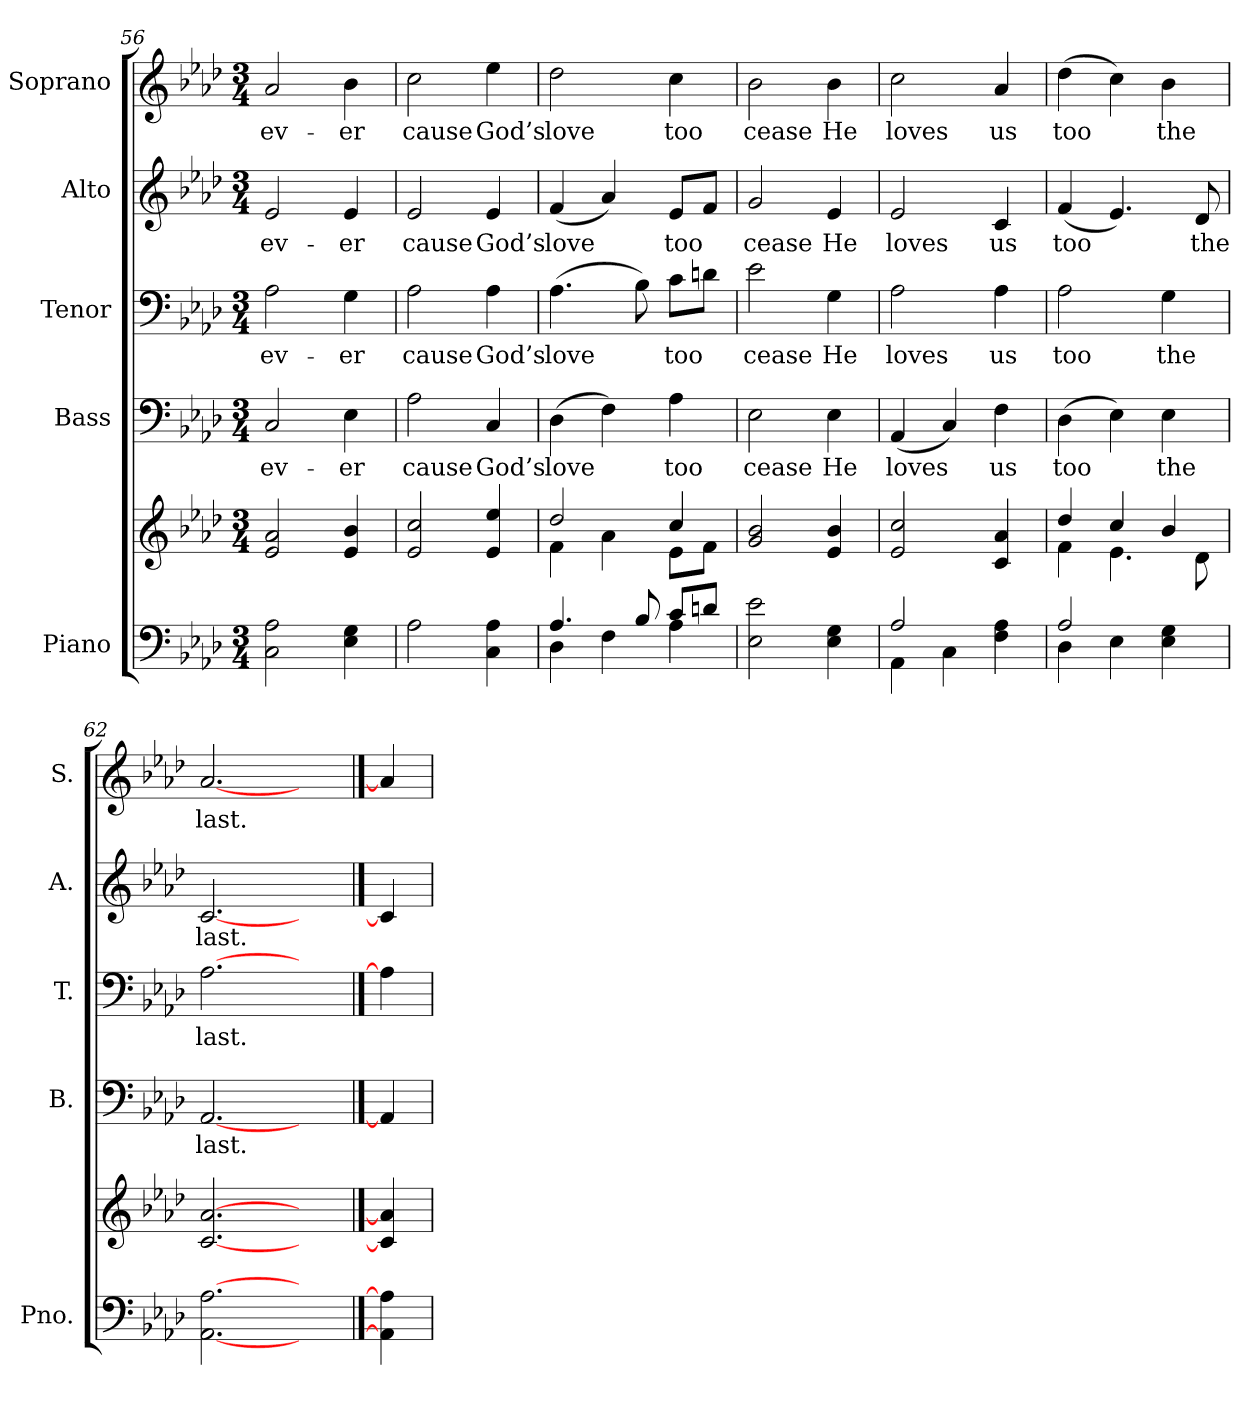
**kern	**kern	**kern	**text	**kern	**text	**kern	**text	**kern	**text
*part5	*part5	*part4	*part4	*part3	*part3	*part2	*part2	*part1	*part1
*staff6	*staff5	*staff4	*staff4	*staff3	*staff3	*staff2	*staff2	*staff1	*staff1
*I"Piano	*	*I"Bass	*	*I"Tenor	*	*I"Alto	*	*I"Soprano	*
*I'Pno.	*	*I'B.	*	*I'T.	*	*I'A.	*	*I'S.	*
*clefF4	*clefG2	*clefF4	*	*clefF4	*	*clefG2	*	*clefG2	*
*k[b-e-a-d-]	*k[b-e-a-d-]	*k[b-e-a-d-]	*	*k[b-e-a-d-]	*	*k[b-e-a-d-]	*	*k[b-e-a-d-]	*
*A-:	*A-:	*A-:	*	*A-:	*	*A-:	*	*A-:	*
*M3/4	*M3/4	*M3/4	*	*M3/4	*	*M3/4	*	*M3/4	*
=56	=56	=56	=56	=56	=56	=56	=56	=56	=56
!	!	!	!LO:LY:b:color=#000000	!	!	!	!	!	!
!	!	!	!	!	!LO:LY:b:color=#000000	!	!	!	!
!	!	!	!	!	!	!	!LO:LY:b:color=#000000	!	!
!	!	!	!	!	!	!	!	!	!LO:LY:b:color=#000000
2Ci\ 2A-i	2e-i/ 2a-i	2Ci/	ev-	2A-i\	ev-	2e-i/	ev-	2a-i/	ev-
!	!	!	!LO:LY:b:color=#000000	!	!	!	!	!	!
!	!	!	!	!	!LO:LY:b:color=#000000	!	!	!	!
!	!	!	!	!	!	!	!LO:LY:b:color=#000000	!	!
!	!	!	!	!	!	!	!	!	!LO:LY:b:color=#000000
4E-i\ 4Gi	4e-i/ 4b-i	4E-i\	-er	4Gi\	-er	4e-i/	-er	4b-i\	-er
!!LO:PB:g=z
=57	=57	=57	=57	=57	=57	=57	=57	=57	=57
!	!	!	!LO:LY:b:color=#000000	!	!	!	!	!	!
!	!	!	!	!	!LO:LY:b:color=#000000	!	!	!	!
!	!	!	!	!	!	!	!LO:LY:b:color=#000000	!	!
!	!	!	!	!	!	!	!	!	!LO:LY:b:color=#000000
2A-i\	2e-i/ 2cci	2A-i\	cause	2A-i\	cause	2e-i/	cause	2cci\	cause
!	!	!	!LO:LY:b:color=#000000	!	!	!	!	!	!
!	!	!	!	!	!LO:LY:b:color=#000000	!	!	!	!
!	!	!	!	!	!	!	!LO:LY:b:color=#000000	!	!
!	!	!	!	!	!	!	!	!	!LO:LY:b:color=#000000
4Ci\ 4A-i	4e-i/ 4ee-i	4Ci/	God’s	4A-i\	God’s	4e-i/	God’s	4ee-i\	God’s
=58	=58	=58	=58	=58	=58	=58	=58	=58	=58
*^	*^	*	*	*	*	*	*	*	*
!	!	!	!	!	!LO:LY:b:color=#000000	!	!	!	!	!	!
!	!	!	!	!	!	!	!LO:LY:b:color=#000000	!	!	!	!
!	!	!	!	!	!	!	!	!	!LO:LY:b:color=#000000	!	!
!	!	!	!	!	!	!	!	!	!	!	!LO:LY:b:color=#000000
4.A-i/	4D-i\	2dd-i/	4fi\	(4D-i\	love	(4.A-i\	love	(4fi/	love	2dd-i\	love
.	4Fi\	.	4a-i\	4Fi\)	.	.	.	4a-i/)	.	.	.
8B-i/	.	.	.	.	.	8B-i\)	.	.	.	.	.
!	!	!	!	!	!LO:LY:b:color=#000000	!	!	!	!	!	!
!	!	!	!	!	!	!	!LO:LY:b:color=#000000	!	!	!	!
!	!	!	!	!	!	!	!	!	!LO:LY:b:color=#000000	!	!
!	!	!	!	!	!	!	!	!	!	!	!LO:LY:b:color=#000000
8ci/L	4A-i\	4cci/	8e-i\L	4A-i\	too	8ci\L	too	8e-i/L	too	4cci\	too
8dni/J	.	.	8fi\J	.	.	8dni\J	.	8fi/J	.	.	.
*v	*v	*	*	*	*	*	*	*	*	*	*
*	*v	*v	*	*	*	*	*	*	*	*
=59	=59	=59	=59	=59	=59	=59	=59	=59	=59
*	*^	*	*	*	*	*	*	*	*
!	!	!	!	!LO:LY:b:color=#000000	!	!	!	!	!	!
*	*v	*v	*	*	*	*	*	*	*	*
*	*^	*	*	*	*	*	*	*	*
!	!	!	!	!	!	!LO:LY:b:color=#000000	!	!	!	!
*	*v	*v	*	*	*	*	*	*	*	*
*	*^	*	*	*	*	*	*	*	*
!	!	!	!	!	!	!	!	!LO:LY:b:color=#000000	!	!
*	*v	*v	*	*	*	*	*	*	*	*
*	*^	*	*	*	*	*	*	*	*
!	!	!	!	!	!	!	!	!	!	!LO:LY:b:color=#000000
*	*v	*v	*	*	*	*	*	*	*	*
2E-i\ 2e-i	2gi/ 2b-i	2E-i\	cease	2e-i\	cease	2gi/	cease	2b-i\	cease
!	!	!	!LO:LY:b:color=#000000	!	!	!	!	!	!
!	!	!	!	!	!LO:LY:b:color=#000000	!	!	!	!
!	!	!	!	!	!	!	!LO:LY:b:color=#000000	!	!
!	!	!	!	!	!	!	!	!	!LO:LY:b:color=#000000
4E-i\ 4Gi	4e-i/ 4b-i	4E-i\	He	4Gi\	He	4e-i/	He	4b-i\	He
!!LO:PB:g=z
=60	=60	=60	=60	=60	=60	=60	=60	=60	=60
*^	*	*	*	*	*	*	*	*	*
!	!	!	!	!LO:LY:b:color=#000000	!	!	!	!	!	!
!	!	!	!	!	!	!LO:LY:b:color=#000000	!	!	!	!
!	!	!	!	!	!	!	!	!LO:LY:b:color=#000000	!	!
!	!	!	!	!	!	!	!	!	!	!LO:LY:b:color=#000000
2A-i/	4AA-i\	2e-i/ 2cci	(4AA-i/	loves	2A-i\	loves	2e-i/	loves	2cci\	loves
.	4Ci\	.	4Ci/)	.	.	.	.	.	.	.
!	!	!	!	!LO:LY:b:color=#000000	!	!	!	!	!	!
!	!	!	!	!	!	!LO:LY:b:color=#000000	!	!	!	!
!	!	!	!	!	!	!	!	!LO:LY:b:color=#000000	!	!
!	!	!	!	!	!	!	!	!	!	!LO:LY:b:color=#000000
4Fi\ 4A-i	4ryy	4ci/ 4a-i	4Fi\	us	4A-i\	us	4ci/	us	4a-i/	us
=61	=61	=61	=61	=61	=61	=61	=61	=61	=61	=61
*	*	*^	*	*	*	*	*	*	*	*
!	!	!	!	!	!LO:LY:b:color=#000000	!	!	!	!	!	!
!	!	!	!	!	!	!	!LO:LY:b:color=#000000	!	!	!	!
!	!	!	!	!	!	!	!	!	!LO:LY:b:color=#000000	!	!
!	!	!	!	!	!	!	!	!	!	!	!LO:LY:b:color=#000000
2A-i/	4D-i\	4dd-i/	4fi\	(4D-i\	too	2A-i\	too	(4fi/	too	(4dd-i\	too
.	4E-i\	4cci/	4.e-i\	4E-i\)	.	.	.	4.e-i/)	.	4cci\)	.
!	!	!	!	!	!LO:LY:b:color=#000000	!	!	!	!	!	!
!	!	!	!	!	!	!	!LO:LY:b:color=#000000	!	!	!	!
!	!	!	!	!	!	!	!	!	!	!	!LO:LY:b:color=#000000
4E-i\ 4Gi	4ryy	4b-i/	.	4E-i\	the	4Gi\	the	.	.	4b-i\	the
!	!	!	!	!	!	!	!	!	!LO:LY:b:color=#000000	!	!
.	.	.	8d-i\	.	.	.	.	8d-i/	the	.	.
*v	*v	*	*	*	*	*	*	*	*	*	*
*	*v	*v	*	*	*	*	*	*	*	*
=62	=62	=62	=62	=62	=62	=62	=62	=62	=62
*	*^	*	*	*	*	*	*	*	*
!	!	!	!	!LO:LY:b:color=#000000	!	!	!	!	!	!
*	*v	*v	*	*	*	*	*	*	*	*
*	*^	*	*	*	*	*	*	*	*
!	!	!	!	!	!	!LO:LY:b:color=#000000	!	!	!	!
*	*v	*v	*	*	*	*	*	*	*	*
*	*^	*	*	*	*	*	*	*	*
!	!	!	!	!	!	!	!	!LO:LY:b:color=#000000	!	!
*	*v	*v	*	*	*	*	*	*	*	*
*	*^	*	*	*	*	*	*	*	*
!	!	!	!	!	!	!	!	!	!	!LO:LY:b:color=#000000
*	*v	*v	*	*	*	*	*	*	*	*
[2.AA-i [2.A-i	[2.ci [2.a-i	[2.AA-i	last.	[2.A-i	last.	[2.ci	last.	[2.a-i	last.
4ryy	4ryy	4ryy	.	4ryy	.	4ryy	.	4ryy	.
==63	==63	==63	==63	==63	==63	==63	==63	==63	==63
4AA-i] 4A-i]	4ci] 4a-i]	4AA-i]	.	4A-i]	.	4ci]	.	4a-i]	.
=	=	=	=	=	=	=	=	=	=
*-	*-	*-	*-	*-	*-	*-	*-	*-	*-
